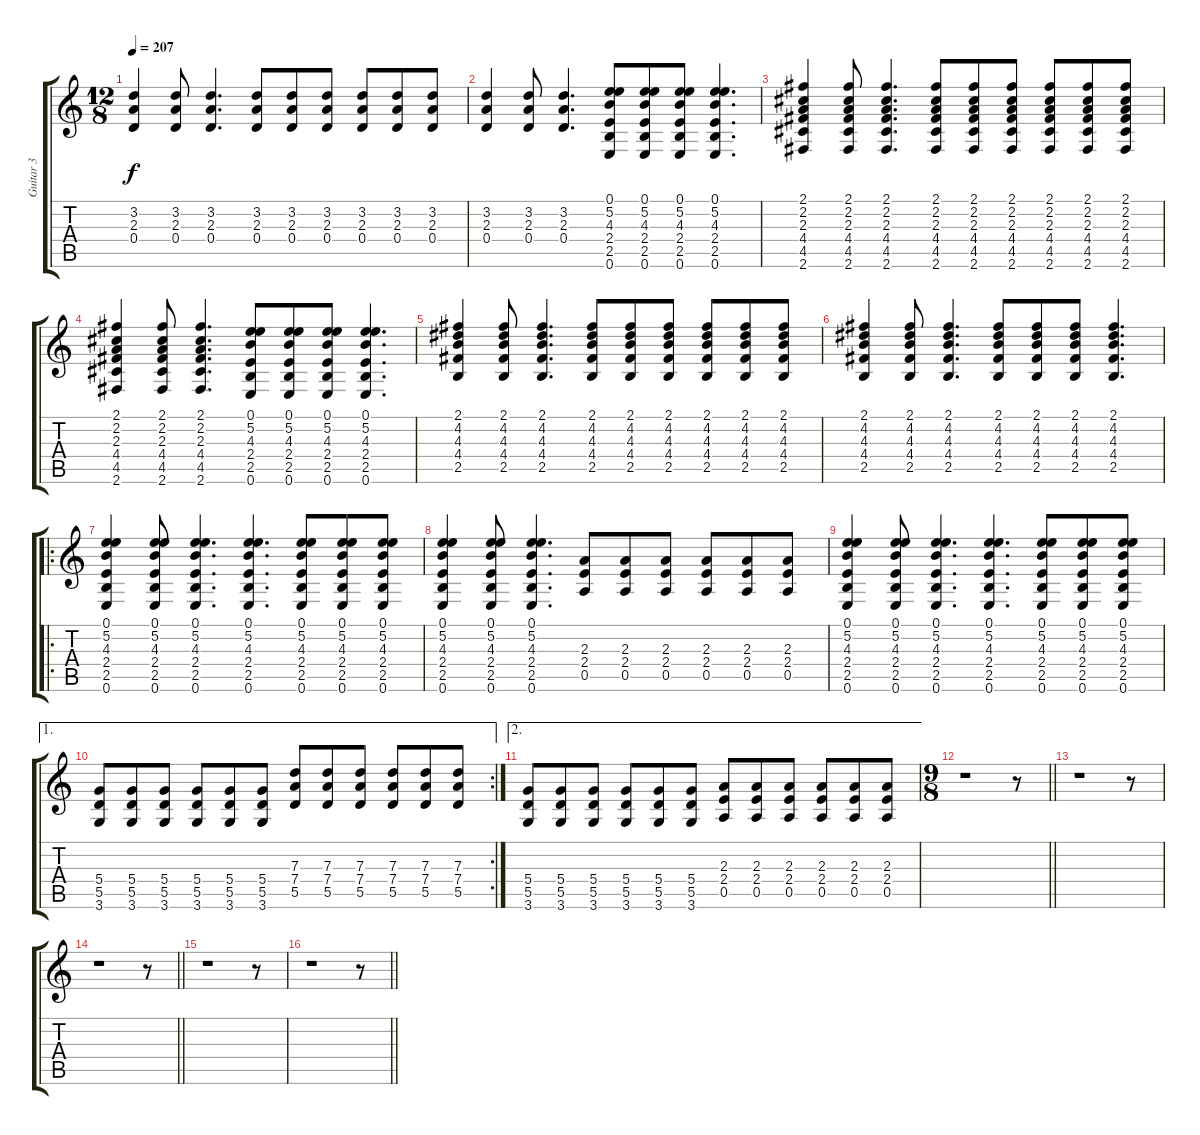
\track ("Guitar 3" "Guitar 3") {instrument overdrivenguitar}
\staff {score tabs}
\tuning (E4 B3 G3 D3 A2 E2) {hide}
\ts (12 8)
\tempo 207
\clef g2
\ks c
(3.2 2.3 0.4).4{dy f} (3.2 2.3 0.4).8 (3.2 2.3 0.4).4{d} (3.2 2.3 0.4).8 (3.2 2.3 0.4).8 (3.2 2.3 0.4).8 (3.2 2.3 0.4).8 (3.2 2.3 0.4).8 (3.2 2.3 0.4).8 |
(3.2 2.3 0.4).4 (3.2 2.3 0.4).8 (3.2 2.3 0.4).4{d} (0.1 5.2 4.3 2.4 2.5 0.6).8 (0.1 5.2 4.3 2.4 2.5 0.6).8 (0.1 5.2 4.3 2.4 2.5 0.6).8 (0.1 5.2 4.3 2.4 2.5 0.6).4{d} |
(2.1 2.2 2.3 4.4 4.5 2.6).4 (2.1 2.2 2.3 4.4 4.5 2.6).8 (2.1 2.2 2.3 4.4 4.5 2.6).4{d} (2.1 2.2 2.3 4.4 4.5 2.6).8 (2.1 2.2 2.3 4.4 4.5 2.6).8 (2.1 2.2 2.3 4.4 4.5 2.6).8 (2.1 2.2 2.3 4.4 4.5 2.6).8 (2.1 2.2 2.3 4.4 4.5 2.6).8 (2.1 2.2 2.3 4.4 4.5 2.6).8 |
(2.1 2.2 2.3 4.4 4.5 2.6).4 (2.1 2.2 2.3 4.4 4.5 2.6).8 (2.1 2.2 2.3 4.4 4.5 2.6).4{d} (0.1 5.2 4.3 2.4 2.5 0.6).8 (0.1 5.2 4.3 2.4 2.5 0.6).8 (0.1 5.2 4.3 2.4 2.5 0.6).8 (0.1 5.2 4.3 2.4 2.5 0.6).4{d} |
(2.1 4.2 4.3 4.4 2.5).4 (2.1 4.2 4.3 4.4 2.5).8 (2.1 4.2 4.3 4.4 2.5).4{d} (2.1 4.2 4.3 4.4 2.5).8 (2.1 4.2 4.3 4.4 2.5).8 (2.1 4.2 4.3 4.4 2.5).8 (2.1 4.2 4.3 4.4 2.5).8 (2.1 4.2 4.3 4.4 2.5).8 (2.1 4.2 4.3 4.4 2.5).8 |
(2.1 4.2 4.3 4.4 2.5).4 (2.1 4.2 4.3 4.4 2.5).8 (2.1 4.2 4.3 4.4 2.5).4{d} (2.1 4.2 4.3 4.4 2.5).8 (2.1 4.2 4.3 4.4 2.5).8 (2.1 4.2 4.3 4.4 2.5).8 (2.1 4.2 4.3 4.4 2.5).4{d} |
\ro
(0.1 5.2 4.3 2.4 2.5 0.6).4 (0.1 5.2 4.3 2.4 2.5 0.6).8 (0.1 5.2 4.3 2.4 2.5 0.6).4{d} (0.1 5.2 4.3 2.4 2.5 0.6).4{d} (0.1 5.2 4.3 2.4 2.5 0.6).8 (0.1 5.2 4.3 2.4 2.5 0.6).8 (0.1 5.2 4.3 2.4 2.5 0.6).8 |
(0.1 5.2 4.3 2.4 2.5 0.6).4 (0.1 5.2 4.3 2.4 2.5 0.6).8 (0.1 5.2 4.3 2.4 2.5 0.6).4{d} (2.3 2.4 0.5).8 (2.3 2.4 0.5).8 (2.3 2.4 0.5).8 (2.3 2.4 0.5).8 (2.3 2.4 0.5).8 (2.3 2.4 0.5).8 |
(0.1 5.2 4.3 2.4 2.5 0.6).4 (0.1 5.2 4.3 2.4 2.5 0.6).8 (0.1 5.2 4.3 2.4 2.5 0.6).4{d} (0.1 5.2 4.3 2.4 2.5 0.6).4{d} (0.1 5.2 4.3 2.4 2.5 0.6).8 (0.1 5.2 4.3 2.4 2.5 0.6).8 (0.1 5.2 4.3 2.4 2.5 0.6).8 |
\ae 1
\rc 2
(5.4 5.5 3.6).8 (5.4 5.5 3.6).8 (5.4 5.5 3.6).8 (5.4 5.5 3.6).8 (5.4 5.5 3.6).8 (5.4 5.5 3.6).8 (7.3 7.4 5.5).8 (7.3 7.4 5.5).8 (7.3 7.4 5.5).8 (7.3 7.4 5.5).8 (7.3 7.4 5.5).8 (7.3 7.4 5.5).8 |
\ae 2
(5.4 5.5 3.6).8 (5.4 5.5 3.6).8 (5.4 5.5 3.6).8 (5.4 5.5 3.6).8 (5.4 5.5 3.6).8 (5.4 5.5 3.6).8 (2.3 2.4 0.5).8 (2.3 2.4 0.5).8 (2.3 2.4 0.5).8 (2.3 2.4 0.5).8 (2.3 2.4 0.5).8 (2.3 2.4 0.5).8 |
\ts (9 8)
\barLineRight lightlight
r.1 r.8 |
r.1 r.8 |
\barLineRight lightlight
r.1 r.8 |
r.1 r.8 |
\barLineRight lightlight
r.1 r.8
